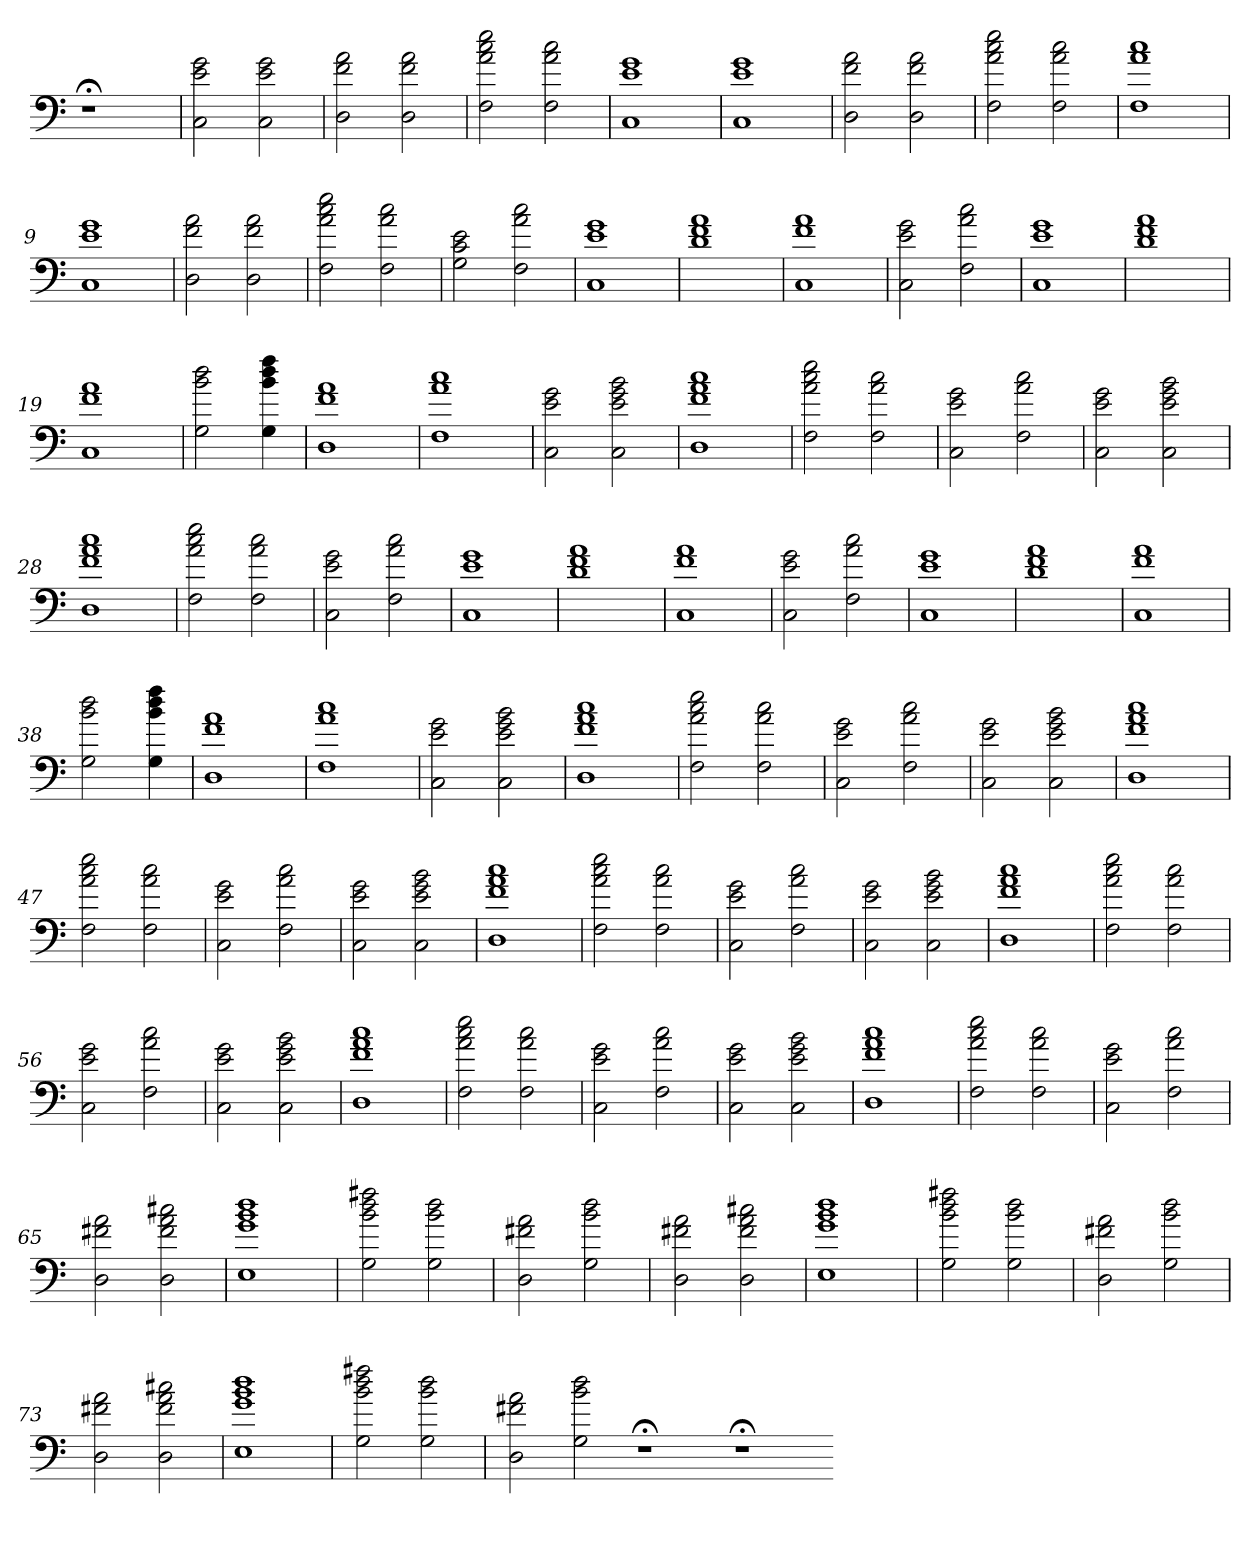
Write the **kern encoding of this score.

**kern
*part1
*staff1
=
1r;<
=1
2C 2e 2g
2C 2e 2g
=2
2D 2f 2a
2D 2f 2a
=3
2F 2a 2cc 2ee
2F 2a 2cc
=4
1C 1e 1g
=5
1C 1e 1g
=6
2D 2f 2a
2D 2f 2a
=7
2F 2a 2cc 2ee
2F 2a 2cc
=8
1F 1a 1cc
=9
1C 1e 1g
=10
2D 2f 2a
2D 2f 2a
=11
2F 2a 2cc 2ee
2F 2a 2cc
=12
2G 2c 2e
2F 2a 2cc
=13
1C 1e 1g
=14
1d 1f 1a
=15
1C 1f 1a
=16
2C 2e 2g
2F 2a 2cc
=17
1C 1e 1g
=18
1d 1f 1a
=19
1C 1f 1a
=20
2G 2b 2dd
4G 4b 4dd 4ff
=21
1D 1f 1a
=22
1F 1a 1cc
=23
2C 2e 2g
2C 2e 2g 2b
=24
1D 1f 1a 1cc
=25
2F 2a 2cc 2ee
2F 2a 2cc
=26
2C 2e 2g
2F 2a 2cc
=27
2C 2e 2g
2C 2e 2g 2b
=28
1D 1f 1a 1cc
=29
2F 2a 2cc 2ee
2F 2a 2cc
=30
2C 2e 2g
2F 2a 2cc
=31
1C 1e 1g
=32
1d 1f 1a
=33
1C 1f 1a
=34
2C 2e 2g
2F 2a 2cc
=35
1C 1e 1g
=36
1d 1f 1a
=37
1C 1f 1a
=38
2G 2b 2dd
4G 4b 4dd 4ff
=39
1D 1f 1a
=40
1F 1a 1cc
=41
2C 2e 2g
2C 2e 2g 2b
=42
1D 1f 1a 1cc
=43
2F 2a 2cc 2ee
2F 2a 2cc
=44
2C 2e 2g
2F 2a 2cc
=45
2C 2e 2g
2C 2e 2g 2b
=46
1D 1f 1a 1cc
=47
2F 2a 2cc 2ee
2F 2a 2cc
=48
2C 2e 2g
2F 2a 2cc
=49
2C 2e 2g
2C 2e 2g 2b
=50
1D 1f 1a 1cc
=51
2F 2a 2cc 2ee
2F 2a 2cc
=52
2C 2e 2g
2F 2a 2cc
=53
2C 2e 2g
2C 2e 2g 2b
=54
1D 1f 1a 1cc
=55
2F 2a 2cc 2ee
2F 2a 2cc
=56
2C 2e 2g
2F 2a 2cc
=57
2C 2e 2g
2C 2e 2g 2b
=58
1D 1f 1a 1cc
=59
2F 2a 2cc 2ee
2F 2a 2cc
=60
2C 2e 2g
2F 2a 2cc
=61
2C 2e 2g
2C 2e 2g 2b
=62
1D 1f 1a 1cc
=63
2F 2a 2cc 2ee
2F 2a 2cc
=64
2C 2e 2g
2F 2a 2cc
=65
2D 2f#X 2a
2D 2f# 2a 2cc#X
=66
1E 1g 1b 1dd
=67
2G 2b 2dd 2ff#X
2G 2b 2dd
=68
2D 2f#X 2a
2G 2b 2dd
=69
2D 2f#X 2a
2D 2f# 2a 2cc#X
=70
1E 1g 1b 1dd
=71
2G 2b 2dd 2ff#X
2G 2b 2dd
=72
2D 2f#X 2a
2G 2b 2dd
=73
2D 2f#X 2a
2D 2f# 2a 2cc#X
=74
1E 1g 1b 1dd
=75
2G 2b 2dd 2ff#X
2G 2b 2dd
=76
2D 2f#X 2a
2G 2b 2dd
1r;<
1r;<
=-
*-
